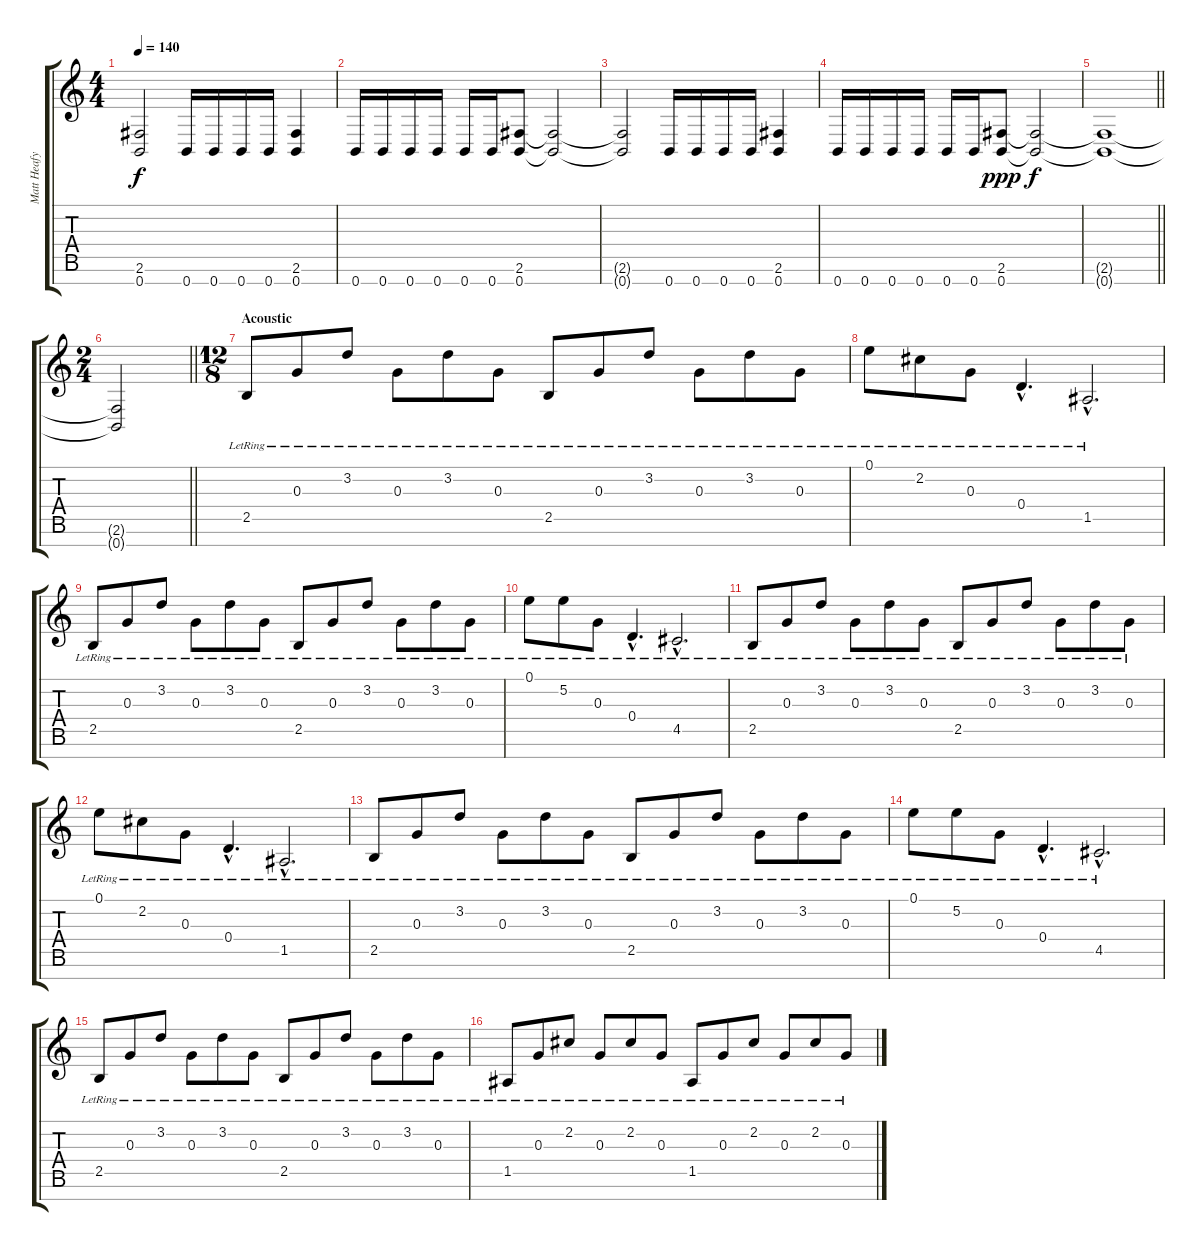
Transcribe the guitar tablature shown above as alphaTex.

\track ("Matt Heafy" "Matt Heafy") {instrument distortionguitar}
\staff {score tabs}
\tuning (E4 B3 G3 D3 A2 E2 B1) {hide}
\ts (4 4)
\tempo 140
\clef g2
\ks c
(2.6{t} 0.7{t}).2{dy f} 0.7.16 0.7.16 0.7.16 0.7.16 (2.6 0.7).4 |
0.7.16 0.7.16 0.7.16 0.7.16 0.7.16 0.7.16 (2.6 0.7).8 (2.6{t} 0.7{t}).2 |
(2.6{t} 0.7{t}).2 0.7.16 0.7.16 0.7.16 0.7.16 (2.6 0.7).4 |
0.7.16 0.7.16 0.7.16 0.7.16 0.7.16 0.7.16 (2.6 0.7).8{dy ppp} (2.6{t} 0.7{t}).2{dy f} |
\barLineRight lightlight
(2.6{t} 0.7{t}).1 |
\ts (2 4)
\barLineRight lightlight
(2.6{t} 0.7{t}).2 |
\ts (12 8)
\section ("" "Acoustic")
2.5{lr}.8{instrument electricguitarjazz} 0.3{lr}.8 3.2{lr}.8 0.3{lr}.8 3.2{lr}.8 0.3{lr}.8 2.5{lr}.8 0.3{lr}.8 3.2{lr}.8 0.3{lr}.8 3.2{lr}.8 0.3{lr}.8 |
0.1{lr}.8 2.2{lr}.8 0.3{lr}.8 0.4{hac lr}.4{d} 1.5{hac lr}.2{d} |
2.5{lr}.8 0.3{lr}.8 3.2{lr}.8 0.3{lr}.8 3.2{lr}.8 0.3{lr}.8 2.5{lr}.8 0.3{lr}.8 3.2{lr}.8 0.3{lr}.8 3.2{lr}.8 0.3{lr}.8 |
0.1{lr}.8 5.2{lr}.8 0.3{lr}.8 0.4{hac lr}.4{d} 4.5{hac lr}.2{d} |
2.5{lr}.8 0.3{lr}.8 3.2{lr}.8 0.3{lr}.8 3.2{lr}.8 0.3{lr}.8 2.5{lr}.8 0.3{lr}.8 3.2{lr}.8 0.3{lr}.8 3.2{lr}.8 0.3{lr}.8 |
0.1{lr}.8 2.2{lr}.8 0.3{lr}.8 0.4{hac lr}.4{d} 1.5{hac lr}.2{d} |
2.5{lr}.8 0.3{lr}.8 3.2{lr}.8 0.3{lr}.8 3.2{lr}.8 0.3{lr}.8 2.5{lr}.8 0.3{lr}.8 3.2{lr}.8 0.3{lr}.8 3.2{lr}.8 0.3{lr}.8 |
0.1{lr}.8 5.2{lr}.8 0.3{lr}.8 0.4{hac lr}.4{d} 4.5{hac lr}.2{d} |
2.5{lr}.8 0.3{lr}.8 3.2{lr}.8 0.3{lr}.8 3.2{lr}.8 0.3{lr}.8 2.5{lr}.8 0.3{lr}.8 3.2{lr}.8 0.3{lr}.8 3.2{lr}.8 0.3{lr}.8 |
1.5{lr}.8 0.3{lr}.8 2.2{lr}.8 0.3{lr}.8 2.2{lr}.8 0.3{lr}.8 1.5{lr}.8 0.3{lr}.8 2.2{lr}.8 0.3{lr}.8 2.2{lr}.8 0.3{lr}.8
